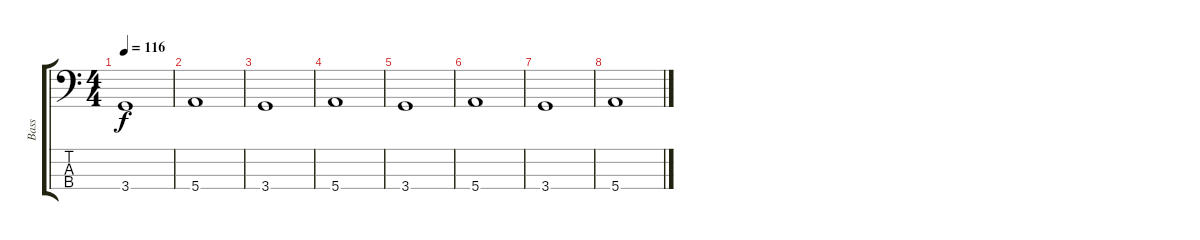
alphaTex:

\track ("Bass" "Bass") {instrument electricbassfinger}
\staff {score tabs}
\tuning (G2 D2 A1 E1) {hide}
\ts (4 4)
\tempo 116
\clef f4
\ks c
3.4.1{dy f} |
5.4.1 |
3.4.1 |
5.4.1 |
3.4.1{volume 4} |
5.4.1 |
3.4.1 |
5.4.1
